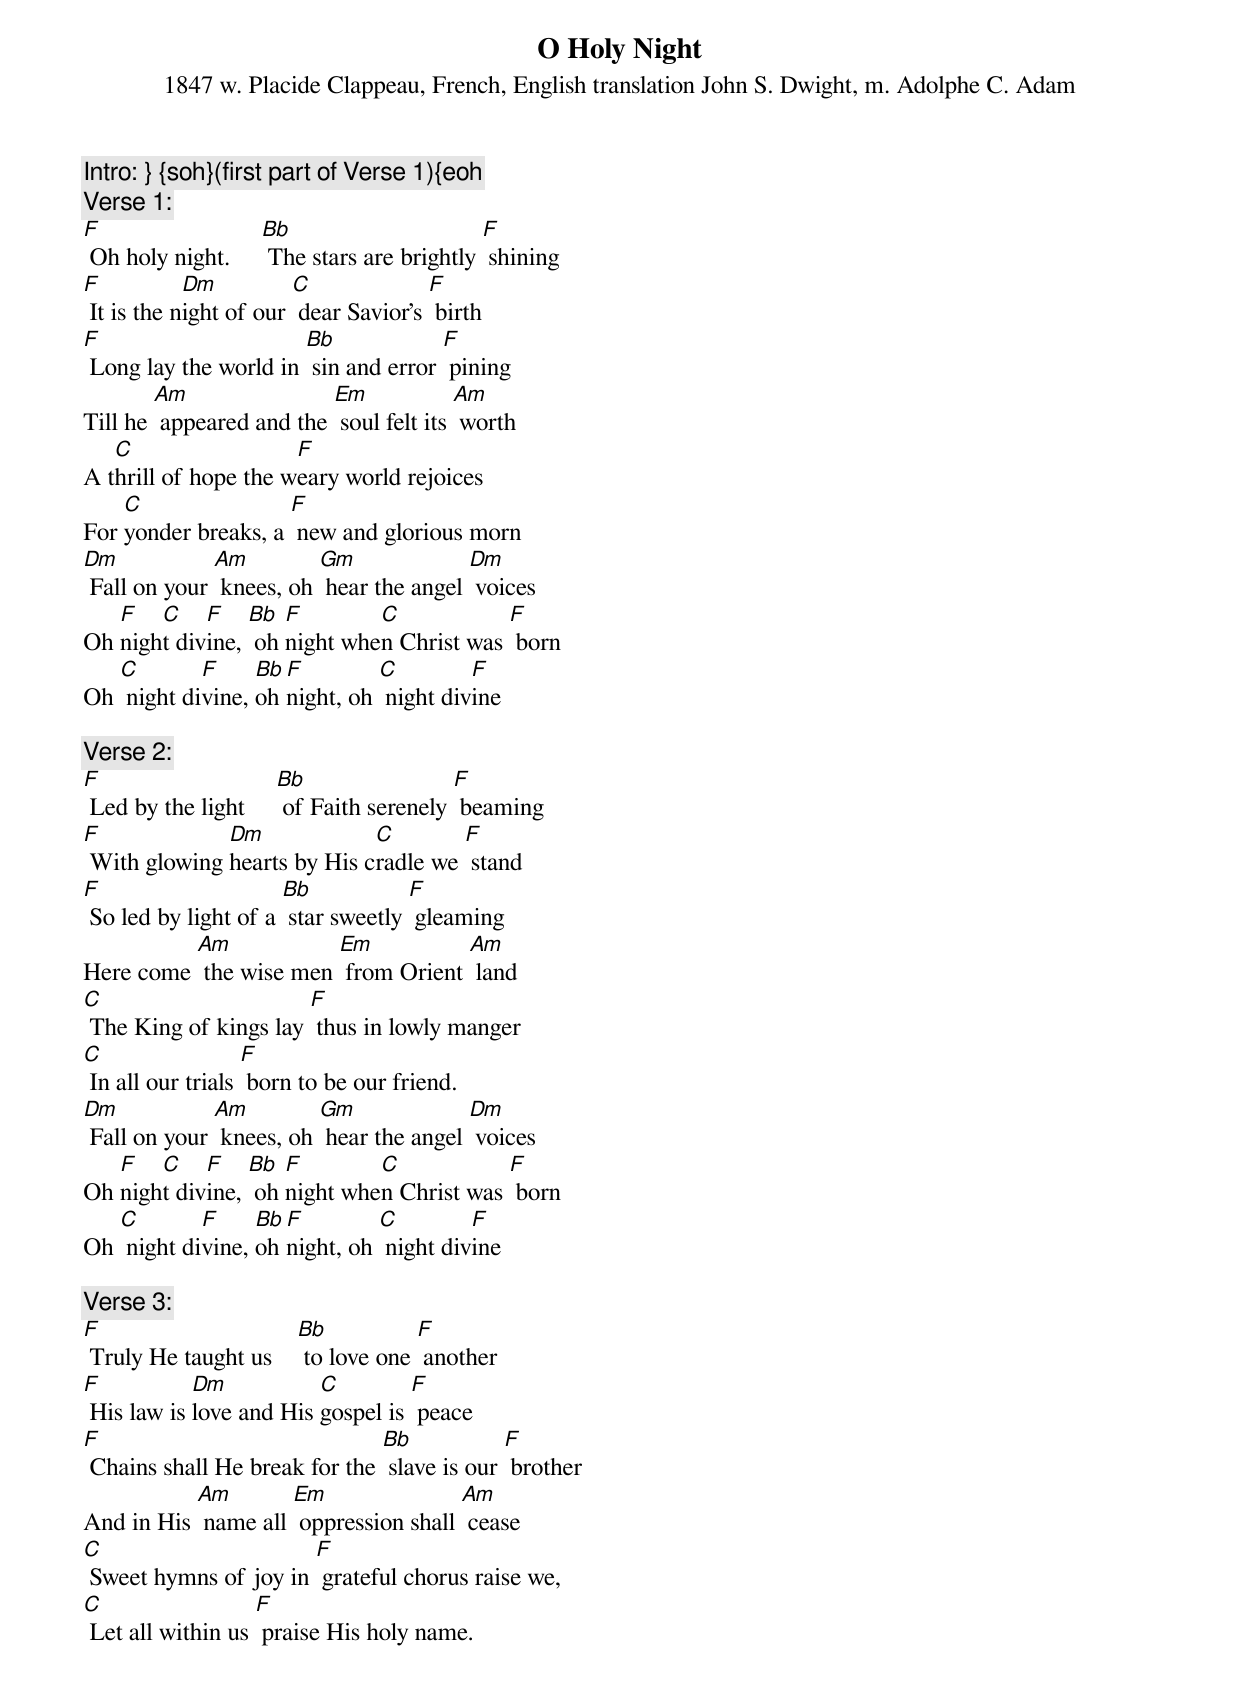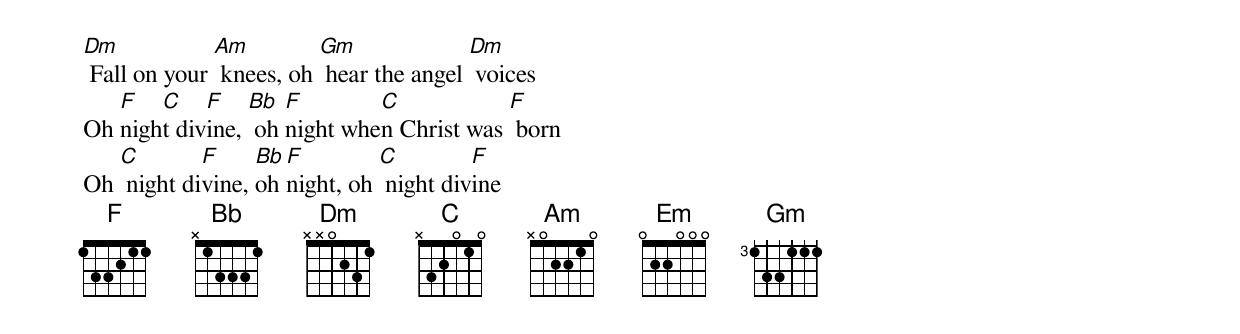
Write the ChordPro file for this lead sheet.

{title: O Holy Night}
{subtitle: 1847 w. Placide Clappeau, French, English translation John S. Dwight, m. Adolphe C. Adam}
{c: Intro: } {soh}(first part of Verse 1){eoh}
{c: Verse 1: }
[F] Oh holy night.     [Bb] The stars are brightly [F] shining
[F] It is the n[Dm]ight of our [C] dear Savior's [F] birth
[F] Long lay the world in [Bb] sin and error [F] pining
Till he [Am] appeared and the [Em] soul felt its [Am] worth
A t[C]hrill of hope the w[F]eary world rejoices
For [C]yonder breaks, a [F] new and glorious morn
[Dm] Fall on your [Am] knees, oh [Gm] hear the angel [Dm] voices
Oh [F]nigh[C]t div[F]ine, [Bb] oh [F]night whe[C]n Christ was [F] born
Oh [C] night di[F]vine, [Bb]oh [F]night, oh [C] night div[F]ine

{c: Verse 2: }
[F] Led by the light     [Bb] of Faith serenely [F] beaming
[F] With glowing [Dm]hearts by His c[C]radle we [F] stand
[F] So led by light of a [Bb] star sweetly [F] gleaming
Here come [Am] the wise men [Em] from Orient [Am] land
[C] The King of kings lay [F] thus in lowly manger
[C] In all our trials [F] born to be our friend.
[Dm] Fall on your [Am] knees, oh [Gm] hear the angel [Dm] voices
Oh [F]nigh[C]t div[F]ine, [Bb] oh [F]night whe[C]n Christ was [F] born
Oh [C] night di[F]vine, [Bb]oh [F]night, oh [C] night div[F]ine

{c: Verse 3: }
[F] Truly He taught us    [Bb] to love one [F] another
[F] His law is [Dm]love and His [C]gospel is [F] peace
[F] Chains shall He break for the [Bb] slave is our [F] brother
And in His [Am] name all [Em] oppression shall [Am] cease
[C] Sweet hymns of joy in [F] grateful chorus raise we,
[C] Let all within us [F] praise His holy name.
[Dm] Fall on your [Am] knees, oh [Gm] hear the angel [Dm] voices
Oh [F]nigh[C]t div[F]ine, [Bb] oh [F]night whe[C]n Christ was [F] born
Oh [C] night di[F]vine, [Bb]oh [F]night, oh [C] night div[F]ine
